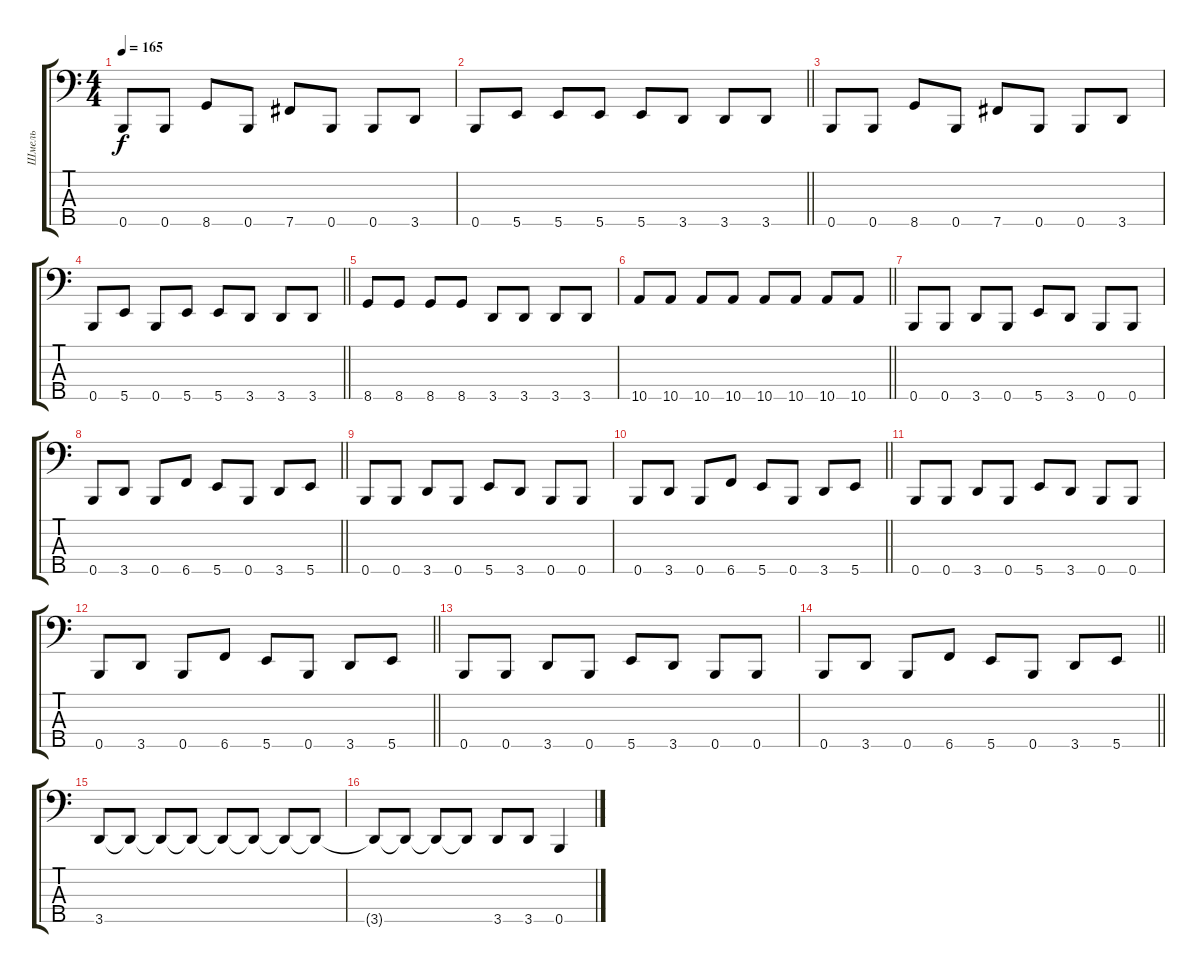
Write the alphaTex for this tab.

\track ("Шмель" "Шмель") {instrument electricbassfinger}
\staff {score tabs}
\tuning (G2 D2 A1 E1 B0) {hide}
\ts (4 4)
\tempo 165
\clef f4
\ks c
0.5.8{dy f} 0.5.8 8.5.8 0.5.8 7.5.8 0.5.8 0.5.8 3.5.8 |
\barLineRight lightlight
0.5.8 5.5.8 5.5.8 5.5.8 5.5.8 3.5.8 3.5.8 3.5.8 |
0.5.8 0.5.8 8.5.8 0.5.8 7.5.8 0.5.8 0.5.8 3.5.8 |
\barLineRight lightlight
0.5.8 5.5.8 0.5.8 5.5.8 5.5.8 3.5.8 3.5.8 3.5.8 |
8.5.8 8.5.8 8.5.8 8.5.8 3.5.8 3.5.8 3.5.8 3.5.8 |
\barLineRight lightlight
10.5.8 10.5.8 10.5.8 10.5.8 10.5.8 10.5.8 10.5.8 10.5.8 |
0.5.8 0.5.8 3.5.8 0.5.8 5.5.8 3.5.8 0.5.8 0.5.8 |
\barLineRight lightlight
0.5.8 3.5.8 0.5.8 6.5.8 5.5.8 0.5.8 3.5.8 5.5.8 |
0.5.8 0.5.8 3.5.8 0.5.8 5.5.8 3.5.8 0.5.8 0.5.8 |
\barLineRight lightlight
0.5.8 3.5.8 0.5.8 6.5.8 5.5.8 0.5.8 3.5.8 5.5.8 |
0.5.8 0.5.8 3.5.8 0.5.8 5.5.8 3.5.8 0.5.8 0.5.8 |
\barLineRight lightlight
0.5.8 3.5.8 0.5.8 6.5.8 5.5.8 0.5.8 3.5.8 5.5.8 |
0.5.8 0.5.8 3.5.8 0.5.8 5.5.8 3.5.8 0.5.8 0.5.8 |
\barLineRight lightlight
0.5.8 3.5.8 0.5.8 6.5.8 5.5.8 0.5.8 3.5.8 5.5.8 |
3.5.8 3.5{t}.8 3.5{t}.8 3.5{t}.8 3.5{t}.8 3.5{t}.8 3.5{t}.8 3.5{t}.8 |
3.5{t}.8 3.5{t}.8 3.5{t}.8 3.5{t}.8 3.5.8 3.5.8 0.5.4
